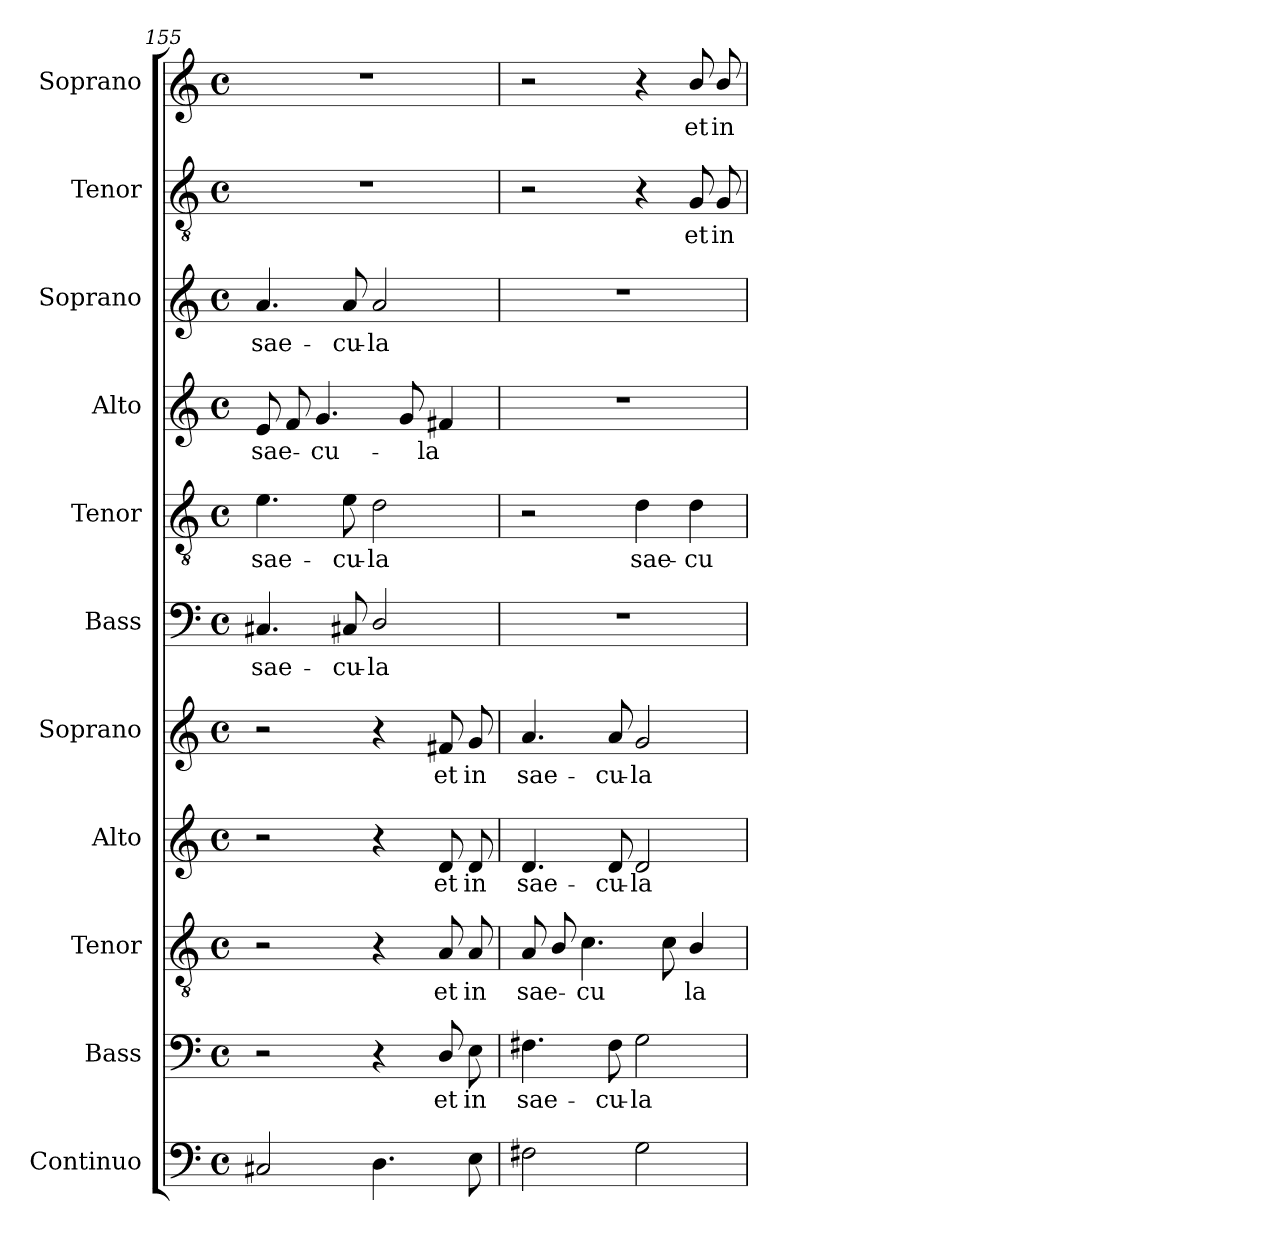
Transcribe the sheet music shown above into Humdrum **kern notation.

**kern	**kern	**text	**kern	**text	**kern	**text	**kern	**text	**kern	**text	**kern	**text	**kern	**text	**kern	**text	**kern	**text	**kern	**text
*part11	*part10	*part10	*part9	*part9	*part8	*part8	*part7	*part7	*part6	*part6	*part5	*part5	*part4	*part4	*part3	*part3	*part2	*part2	*part1	*part1
*staff11	*staff10	*staff10	*staff9	*staff9	*staff8	*staff8	*staff7	*staff7	*staff6	*staff6	*staff5	*staff5	*staff4	*staff4	*staff3	*staff3	*staff2	*staff2	*staff1	*staff1
*I"Continuo	*I"Bass	*	*I"Tenor	*	*I"Alto	*	*I"Soprano	*	*I"Bass	*	*I"Tenor	*	*I"Alto	*	*I"Soprano	*	*I"Tenor	*	*I"Soprano	*
*I'Cont.	*I'B.	*	*I'T.	*	*I'A.	*	*I'S.	*	*I'B.	*	*I'T.	*	*I'A.	*	*I'S.	*	*I'T.	*	*I'S.	*
*clefF4	*clefF4	*	*clefGv2	*	*clefG2	*	*clefG2	*	*clefF4	*	*clefGv2	*	*clefG2	*	*clefG2	*	*clefGv2	*	*clefG2	*
*	*	*	*ITrd7c12	*	*	*	*	*	*	*	*ITrd7c12	*	*	*	*	*	*ITrd7c12	*	*	*
*k[]	*k[]	*	*k[]	*	*k[]	*	*k[]	*	*k[]	*	*k[]	*	*k[]	*	*k[]	*	*k[]	*	*k[]	*
*C:	*C:	*	*C:	*	*C:	*	*C:	*	*C:	*	*C:	*	*C:	*	*C:	*	*C:	*	*C:	*
*M4/4	*M4/4	*	*M4/4	*	*M4/4	*	*M4/4	*	*M4/4	*	*M4/4	*	*M4/4	*	*M4/4	*	*M4/4	*	*M4/4	*
*met(c)	*met(c)	*	*met(c)	*	*met(c)	*	*met(c)	*	*met(c)	*	*met(c)	*	*met(c)	*	*met(c)	*	*met(c)	*	*met(c)	*
=155	=155	=155	=155	=155	=155	=155	=155	=155	=155	=155	=155	=155	=155	=155	=155	=155	=155	=155	=155	=155
!	!	!	!	!	!	!	!	!	!	!LO:LY:b:color=#000000	!	!	!	!	!	!	!	!	!	!
!	!	!	!	!	!	!	!	!	!	!	!	!LO:LY:b:color=#000000	!	!	!	!	!	!	!	!
!	!	!	!	!	!	!	!	!	!	!	!	!	!	!LO:LY:b:color=#000000	!	!	!	!	!	!
!	!	!	!	!	!	!	!	!	!	!	!	!	!	!	!	!LO:LY:b:color=#000000	!	!	!	!
2C#Xi/	2r	.	2r	.	2r	.	2r	.	4.C#Xi/	sae-	4.Ei\	sae-	8ei/	sae-	4.ai/	sae-	1r	.	1r	.
.	.	.	.	.	.	.	.	.	.	.	.	.	8fi/	.	.	.	.	.	.	.
!	!	!	!	!	!	!	!	!	!	!	!	!	!	!LO:LY:b:color=#000000	!	!	!	!	!	!
.	.	.	.	.	.	.	.	.	.	.	.	.	4.gi/	-cu-	.	.	.	.	.	.
!	!	!	!	!	!	!	!	!	!	!LO:LY:b:color=#000000	!	!	!	!	!	!	!	!	!	!
!	!	!	!	!	!	!	!	!	!	!	!	!LO:LY:b:color=#000000	!	!	!	!	!	!	!	!
!	!	!	!	!	!	!	!	!	!	!	!	!	!	!	!	!LO:LY:b:color=#000000	!	!	!	!
.	.	.	.	.	.	.	.	.	8C#Xi/	-cu-	8Ei\	-cu-	.	.	8ai/	-cu-	.	.	.	.
!	!	!	!	!	!	!	!	!	!	!LO:LY:b:color=#000000	!	!	!	!	!	!	!	!	!	!
!	!	!	!	!	!	!	!	!	!	!	!	!LO:LY:b:color=#000000	!	!	!	!	!	!	!	!
!	!	!	!	!	!	!	!	!	!	!	!	!	!	!	!	!LO:LY:b:color=#000000	!	!	!	!
4.Di\	4r	.	4r	.	4r	.	4r	.	2Di/	-la	2Di\	-la	.	.	2ai/	-la	.	.	.	.
.	.	.	.	.	.	.	.	.	.	.	.	.	8gi/	.	.	.	.	.	.	.
!	!	!LO:LY:b:color=#000000	!	!	!	!	!	!	!	!	!	!	!	!	!	!	!	!	!	!
!	!	!	!	!LO:LY:b:color=#000000	!	!	!	!	!	!	!	!	!	!	!	!	!	!	!	!
!	!	!	!	!	!	!LO:LY:b:color=#000000	!	!	!	!	!	!	!	!	!	!	!	!	!	!
!	!	!	!	!	!	!	!	!LO:LY:b:color=#000000	!	!	!	!	!	!	!	!	!	!	!	!
!	!	!	!	!	!	!	!	!	!	!	!	!	!	!LO:LY:b:color=#000000	!	!	!	!	!	!
.	8Di/	et	8AAi/	et	8di/	et	8f#Xi/	et	.	.	.	.	4f#Xi/	-la	.	.	.	.	.	.
!	!	!LO:LY:b:color=#000000	!	!	!	!	!	!	!	!	!	!	!	!	!	!	!	!	!	!
!	!	!	!	!LO:LY:b:color=#000000	!	!	!	!	!	!	!	!	!	!	!	!	!	!	!	!
!	!	!	!	!	!	!LO:LY:b:color=#000000	!	!	!	!	!	!	!	!	!	!	!	!	!	!
!	!	!	!	!	!	!	!	!LO:LY:b:color=#000000	!	!	!	!	!	!	!	!	!	!	!	!
8Ei\	8Ei\	in	8AAi/	in	8di/	in	8gi/	in	.	.	.	.	.	.	.	.	.	.	.	.
!!LO:PB:g=z
=156	=156	=156	=156	=156	=156	=156	=156	=156	=156	=156	=156	=156	=156	=156	=156	=156	=156	=156	=156	=156
!	!	!LO:LY:b:color=#000000	!	!	!	!	!	!	!	!	!	!	!	!	!	!	!	!	!	!
!	!	!	!	!LO:LY:b:color=#000000	!	!	!	!	!	!	!	!	!	!	!	!	!	!	!	!
!	!	!	!	!	!	!LO:LY:b:color=#000000	!	!	!	!	!	!	!	!	!	!	!	!	!	!
!	!	!	!	!	!	!	!	!LO:LY:b:color=#000000	!	!	!	!	!	!	!	!	!	!	!	!
2F#Xi\	4.F#Xi\	sae-	8AAi/	sae-	4.di/	sae-	4.ai/	sae-	1r	.	2r	.	1r	.	1r	.	2r	.	2r	.
.	.	.	8BBi/	.	.	.	.	.	.	.	.	.	.	.	.	.	.	.	.	.
!	!	!	!	!LO:LY:b:color=#000000	!	!	!	!	!	!	!	!	!	!	!	!	!	!	!	!
.	.	.	4.Ci\	-cu	.	.	.	.	.	.	.	.	.	.	.	.	.	.	.	.
!	!	!LO:LY:b:color=#000000	!	!	!	!	!	!	!	!	!	!	!	!	!	!	!	!	!	!
!	!	!	!	!	!	!LO:LY:b:color=#000000	!	!	!	!	!	!	!	!	!	!	!	!	!	!
!	!	!	!	!	!	!	!	!LO:LY:b:color=#000000	!	!	!	!	!	!	!	!	!	!	!	!
.	8F#i\	-cu-	.	.	8di/	-cu-	8ai/	-cu-	.	.	.	.	.	.	.	.	.	.	.	.
!	!	!LO:LY:b:color=#000000	!	!	!	!	!	!	!	!	!	!	!	!	!	!	!	!	!	!
!	!	!	!	!	!	!LO:LY:b:color=#000000	!	!	!	!	!	!	!	!	!	!	!	!	!	!
!	!	!	!	!	!	!	!	!LO:LY:b:color=#000000	!	!	!	!	!	!	!	!	!	!	!	!
!	!	!	!	!	!	!	!	!	!	!	!	!LO:LY:b:color=#000000	!	!	!	!	!	!	!	!
2Gi\	2Gi\	-la	.	.	2di/	-la	2gi/	-la	.	.	4Di\	sae-	.	.	.	.	4r	.	4r	.
.	.	.	8Ci\	.	.	.	.	.	.	.	.	.	.	.	.	.	.	.	.	.
!	!	!	!	!LO:LY:b:color=#000000	!	!	!	!	!	!	!	!	!	!	!	!	!	!	!	!
!	!	!	!	!	!	!	!	!	!	!	!	!LO:LY:b:color=#000000	!	!	!	!	!	!	!	!
!	!	!	!	!	!	!	!	!	!	!	!	!	!	!	!	!	!	!LO:LY:b:color=#000000	!	!
!	!	!	!	!	!	!	!	!	!	!	!	!	!	!	!	!	!	!	!	!LO:LY:b:color=#000000
.	.	.	4BBi/	la	.	.	.	.	.	.	4Di\	-cu-	.	.	.	.	8GGi/	et	8bi/	et
!	!	!	!	!	!	!	!	!	!	!	!	!	!	!	!	!	!	!LO:LY:b:color=#000000	!	!
!	!	!	!	!	!	!	!	!	!	!	!	!	!	!	!	!	!	!	!	!LO:LY:b:color=#000000
.	.	.	.	.	.	.	.	.	.	.	.	.	.	.	.	.	8GGi/	in	8bi/	in
=	=	=	=	=	=	=	=	=	=	=	=	=	=	=	=	=	=	=	=	=
*-	*-	*-	*-	*-	*-	*-	*-	*-	*-	*-	*-	*-	*-	*-	*-	*-	*-	*-	*-	*-
